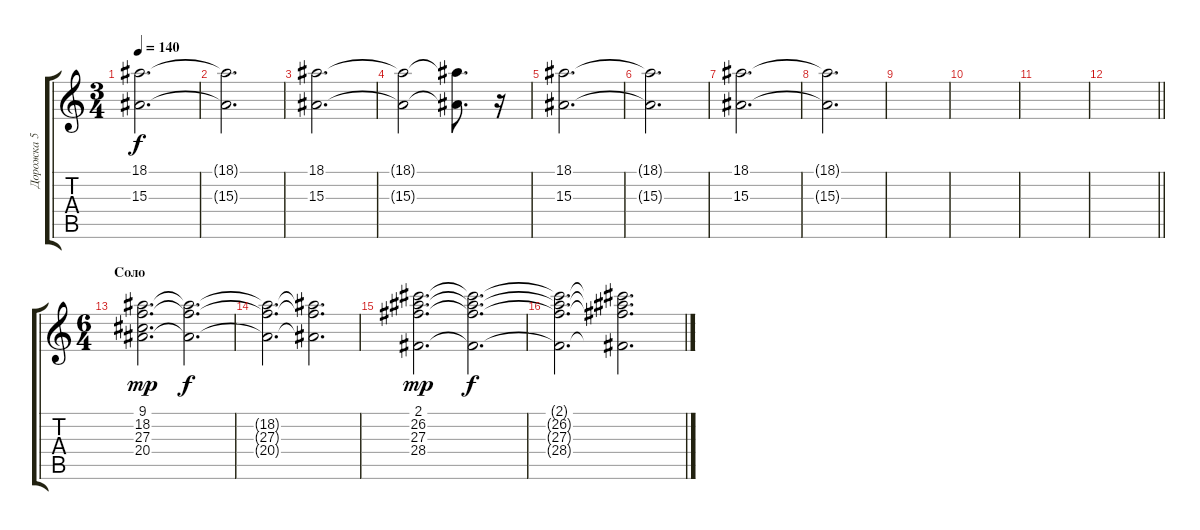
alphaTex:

\track ("Дорожка 5" "Дорожка 5") {instrument flute}
\staff {score tabs}
\tuning (E4 B3 G3 D3 A2 E2) {hide}
\ts (3 4)
\tempo 140
\clef g2
\ks c
(18.1 15.3).2{d dy f instrument synthstrings1} |
(18.1{t} 15.3{t}).2{d instrument synthstrings1} |
(18.1 15.3).2{d instrument synthstrings1} |
(18.1{t} 15.3{t}).2{instrument synthstrings1} (18.1{t} 15.3{t}).8{d} r.16 |
(18.1 15.3).2{d instrument synthstrings1} |
(18.1{t} 15.3{t}).2{d instrument synthstrings1} |
(18.1 15.3).2{d instrument synthstrings1} |
(18.1{t} 15.3{t}).2{d instrument synthstrings1} |
|
|
|
\barLineRight lightlight
|
\ts (6 4)
\section ("" "Соло")
(9.1 18.2 27.3 20.4).2{d dy mp} (18.2{t} 27.3{t} 20.4{t}).2{d dy f} |
(18.2{t} 27.3{t} 20.4{t}).2{d} (18.2{t} 27.3{t} 20.4{t}).2{d} |
(2.1 26.2 27.3 28.4).2{d dy mp} (2.1{t} 26.2{t} 27.3{t} 28.4{t}).2{d dy f} |
(2.1{t} 26.2{t} 27.3{t} 28.4{t}).2{d} (2.1{t} 26.2{t} 27.3{t} 28.4{t}).2{d}
